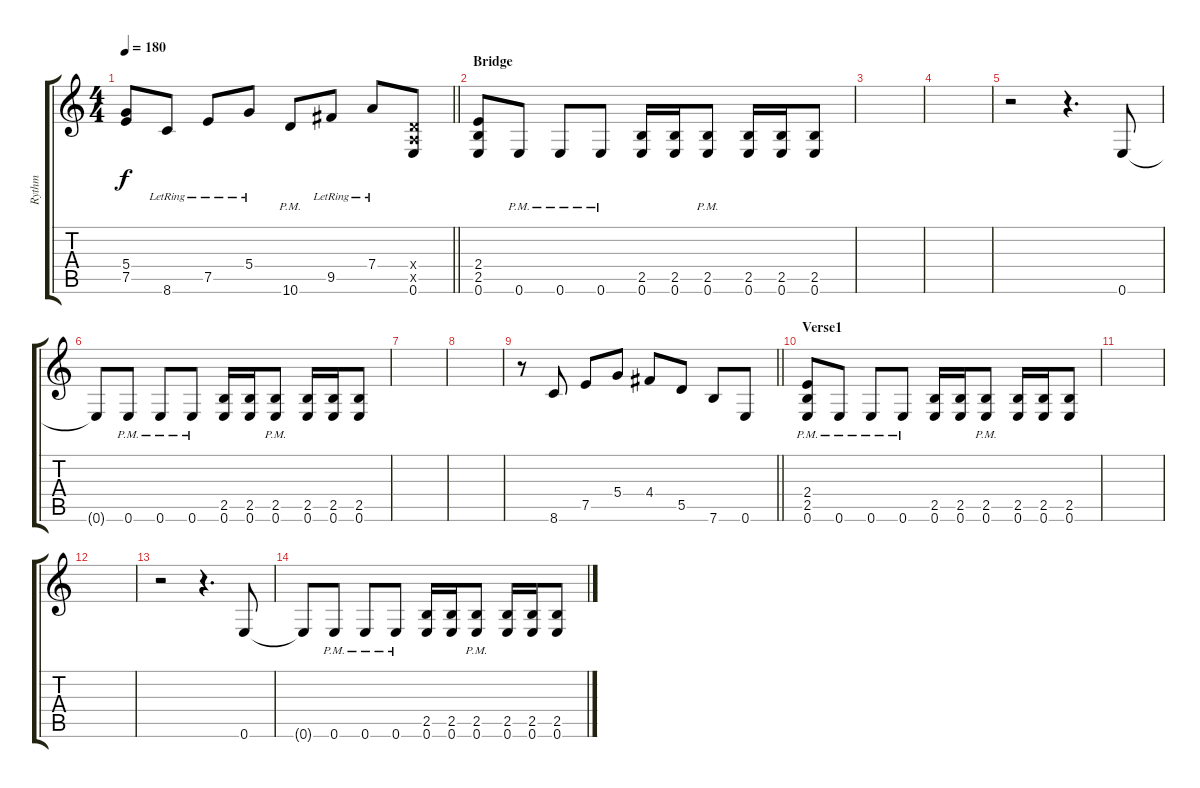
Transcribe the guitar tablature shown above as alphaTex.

\track ("Rythm" "Rythm") {instrument distortionguitar}
\staff {score tabs}
\tuning (E4 B3 G3 D3 A2 E2) {hide}
\ts (4 4)
\tempo 180
\clef g2
\barLineRight lightlight
\ks c
(5.4{t} 7.5{t}).8{dy f} 8.6{lr}.8 7.5{lr}.8 5.4{lr}.8 10.6{pm}.8 9.5{lr}.8 7.4{lr}.8 (0.4{x} 0.5{x} 0.6).8 |
\section ("" "Bridge")
(2.4 2.5 0.6).8 0.6{pm}.8 0.6{pm}.8 0.6{pm}.8 (2.5 0.6).16 (2.5 0.6).16 (2.5{pm} 0.6{pm}).8 (2.5 0.6).16 (2.5 0.6).16 (2.5 0.6).8 |
|
|
r.2 r.4{d} 0.6.8 |
0.6{t}.8 0.6{pm}.8 0.6{pm}.8 0.6{pm}.8 (2.5 0.6).16 (2.5 0.6).16 (2.5{pm} 0.6{pm}).8 (2.5 0.6).16 (2.5 0.6).16 (2.5 0.6).8 |
|
|
\barLineRight lightlight
r.8 8.6.8 7.5.8 5.4.8 4.4.8 5.5.8 7.6.8 0.6.8 |
\section ("" "Verse1")
(2.4{pm} 2.5{pm} 0.6{pm}).8 0.6{pm}.8 0.6{pm}.8 0.6{pm}.8 (2.5 0.6).16 (2.5 0.6).16 (2.5{pm} 0.6{pm}).8 (2.5 0.6).16 (2.5 0.6).16 (2.5 0.6).8 |
|
|
r.2 r.4{d} 0.6.8 |
0.6{t}.8 0.6{pm}.8 0.6{pm}.8 0.6{pm}.8 (2.5 0.6).16 (2.5 0.6).16 (2.5{pm} 0.6{pm}).8 (2.5 0.6).16 (2.5 0.6).16 (2.5 0.6).8
